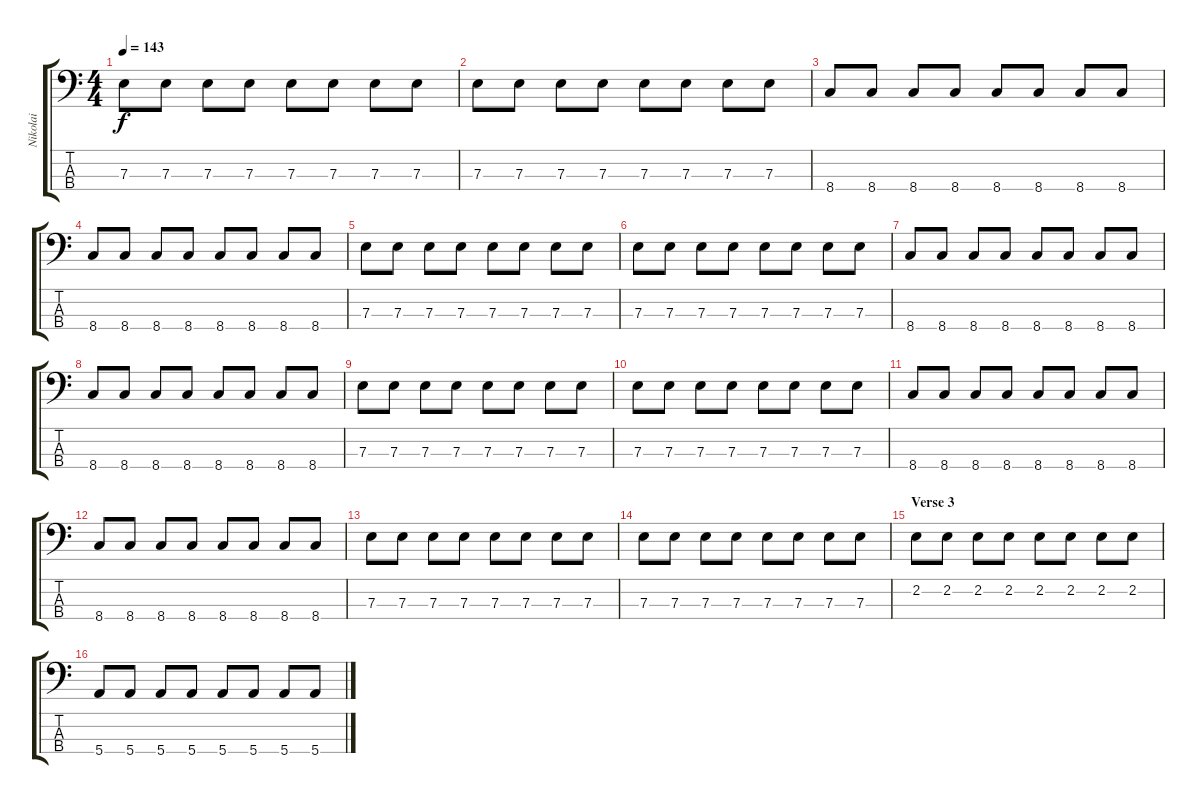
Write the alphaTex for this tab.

\track ("Nikolai" "Nikolai") {instrument electricbasspick}
\staff {score tabs}
\tuning (G2 D2 A1 E1) {hide}
\ts (4 4)
\tempo 143
\clef f4
\ks c
7.3.8{dy f} 7.3.8 7.3.8 7.3.8 7.3.8 7.3.8 7.3.8 7.3.8 |
7.3.8 7.3.8 7.3.8 7.3.8 7.3.8 7.3.8 7.3.8 7.3.8 |
8.4.8 8.4.8 8.4.8 8.4.8 8.4.8 8.4.8 8.4.8 8.4.8 |
8.4.8 8.4.8 8.4.8 8.4.8 8.4.8 8.4.8 8.4.8 8.4.8 |
7.3.8 7.3.8 7.3.8 7.3.8 7.3.8 7.3.8 7.3.8 7.3.8 |
7.3.8 7.3.8 7.3.8 7.3.8 7.3.8 7.3.8 7.3.8 7.3.8 |
8.4.8 8.4.8 8.4.8 8.4.8 8.4.8 8.4.8 8.4.8 8.4.8 |
8.4.8 8.4.8 8.4.8 8.4.8 8.4.8 8.4.8 8.4.8 8.4.8 |
7.3.8 7.3.8 7.3.8 7.3.8 7.3.8 7.3.8 7.3.8 7.3.8 |
7.3.8 7.3.8 7.3.8 7.3.8 7.3.8 7.3.8 7.3.8 7.3.8 |
8.4.8 8.4.8 8.4.8 8.4.8 8.4.8 8.4.8 8.4.8 8.4.8 |
8.4.8 8.4.8 8.4.8 8.4.8 8.4.8 8.4.8 8.4.8 8.4.8 |
7.3.8 7.3.8 7.3.8 7.3.8 7.3.8 7.3.8 7.3.8 7.3.8 |
7.3.8 7.3.8 7.3.8 7.3.8 7.3.8 7.3.8 7.3.8 7.3.8 |
\section ("" "Verse 3")
2.2.8 2.2.8 2.2.8 2.2.8 2.2.8 2.2.8 2.2.8 2.2.8 |
5.4.8 5.4.8 5.4.8 5.4.8 5.4.8 5.4.8 5.4.8 5.4.8
